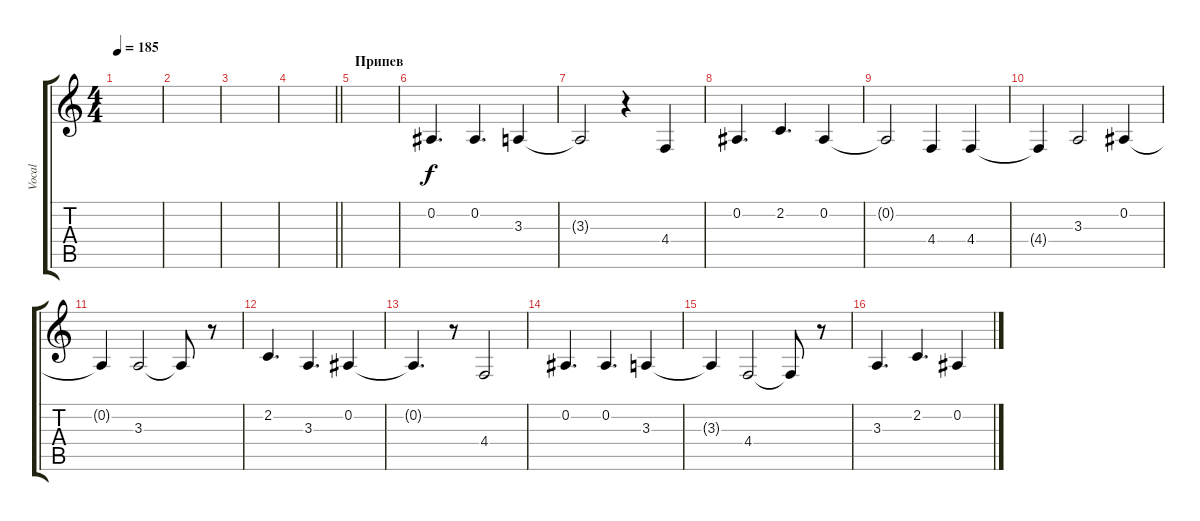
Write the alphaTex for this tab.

\track ("Vocal" "Vocal") {instrument lead8bassandlead}
\staff {score tabs}
\tuning (Eb4 Bb3 Gb3 Db3 Ab2 Eb2) {hide}
\ts (4 4)
\tempo 185
\clef g2
\ks c
|
|
|
\barLineRight lightlight
|
\section ("" "Припев")
|
0.2.4{d} 0.2.4{d} 3.3.4 |
3.3{t}.2 r.4 4.4.4 |
0.2.4{d} 2.2.4{d} 0.2.4 |
0.2{t}.2 4.4.4 4.4.4 |
4.4{t}.4 3.3.2 0.2.4 |
0.2{t}.4 3.3.2 3.3{t}.8 r.8 |
2.2.4{d} 3.3.4{d} 0.2.4 |
0.2{t}.4{d} r.8 4.4.2 |
0.2.4{d} 0.2.4{d} 3.3.4 |
3.3{t}.4 4.4.2 4.4{t}.8 r.8 |
3.3.4{d} 2.2.4{d} 0.2.4
